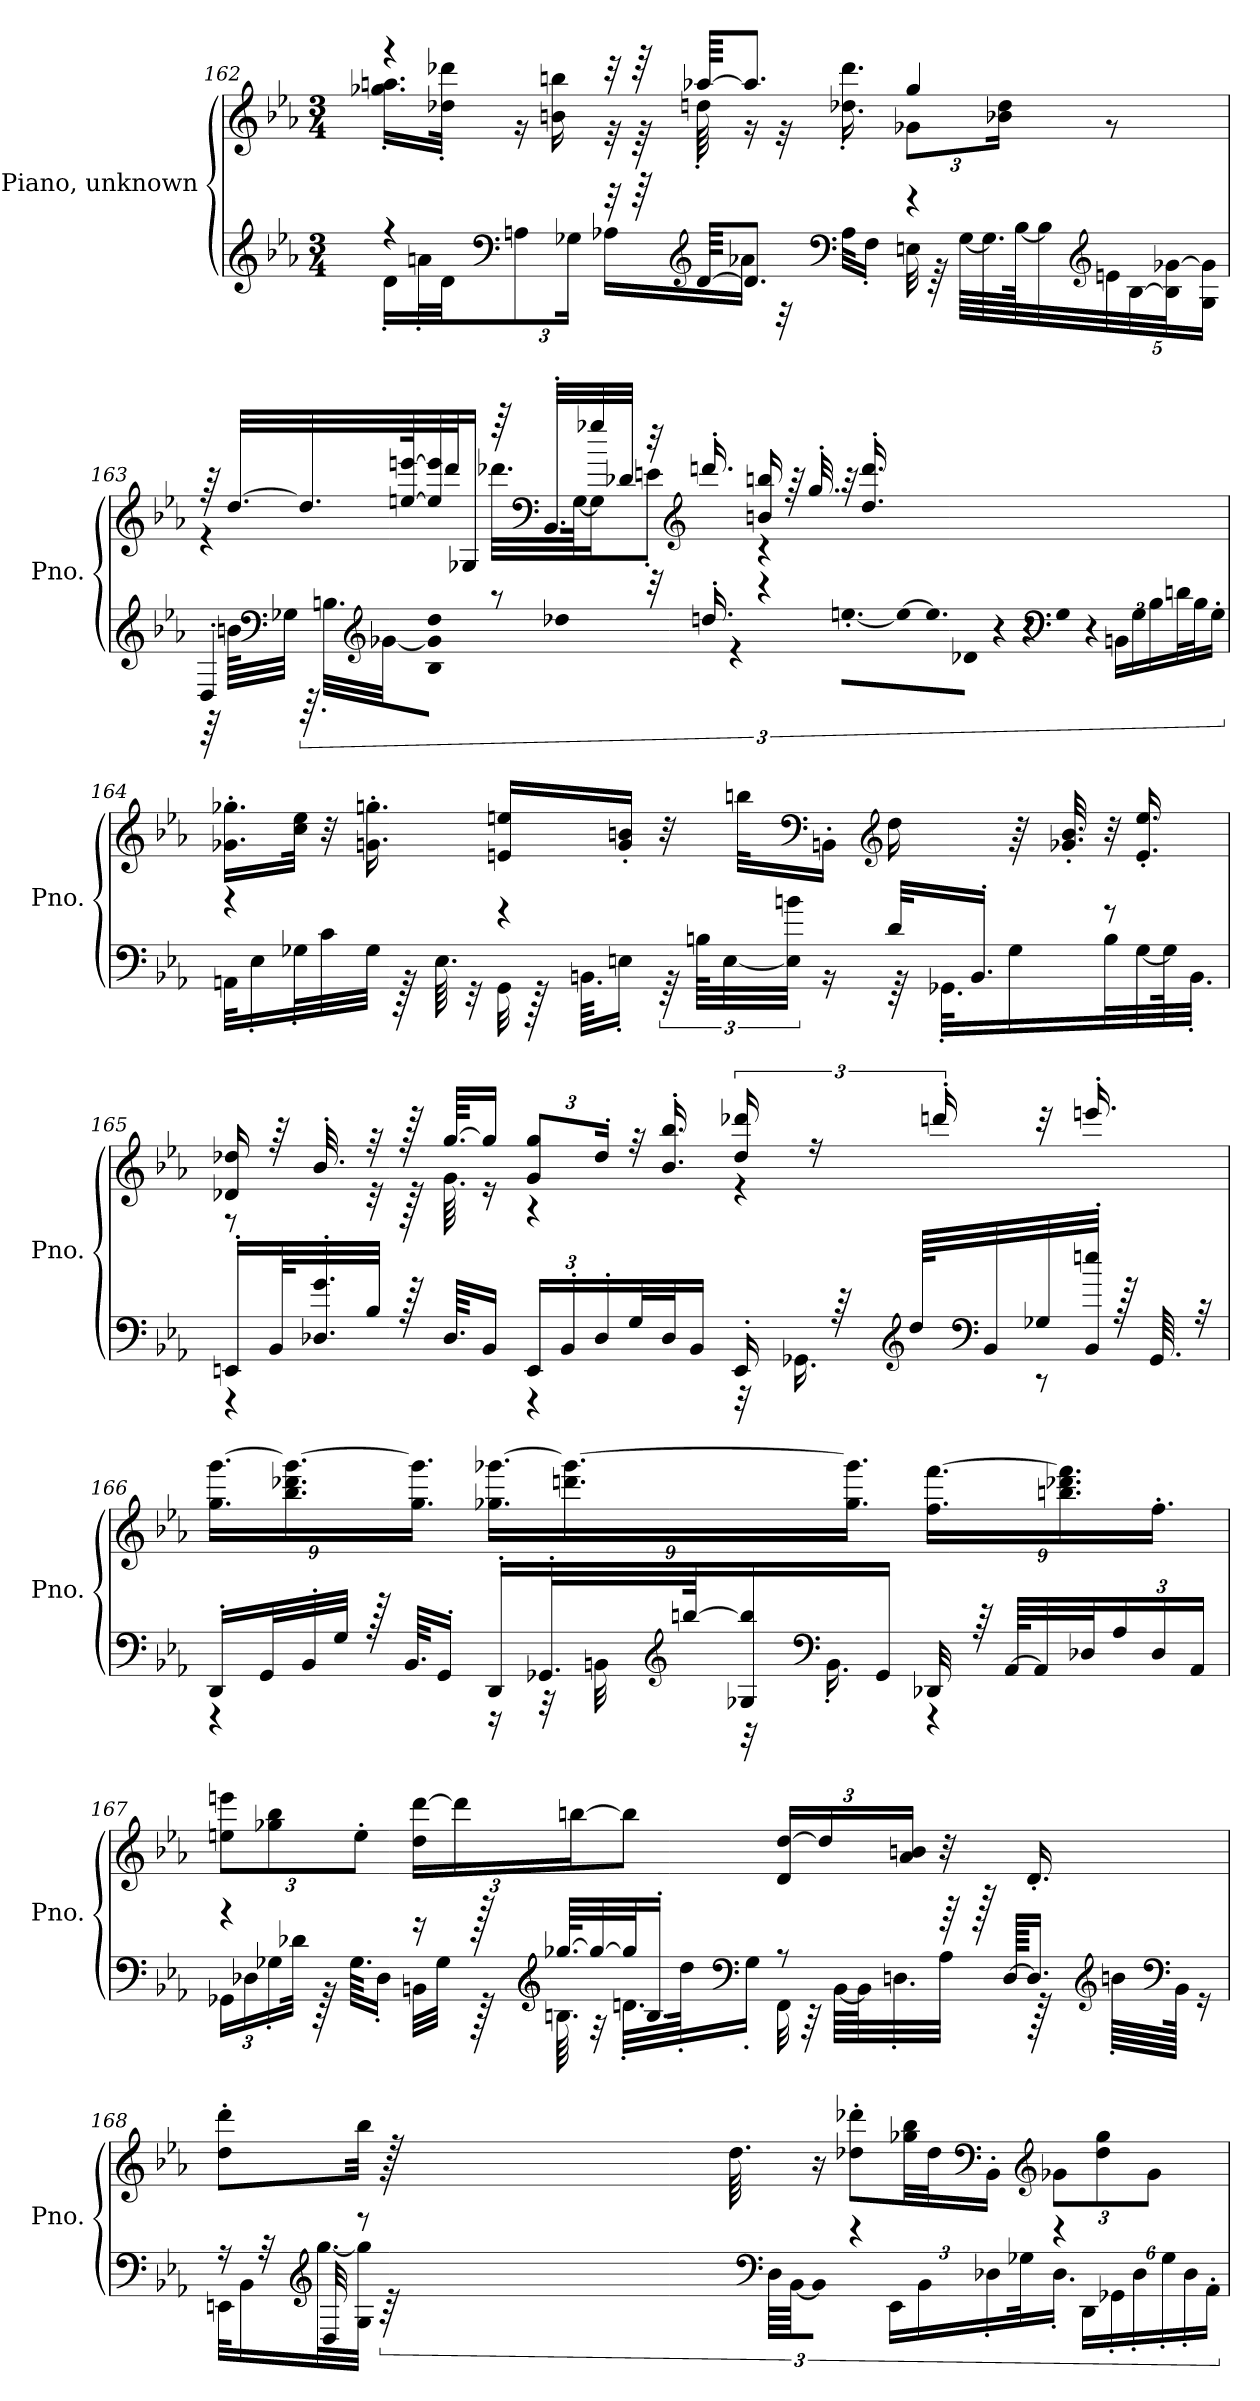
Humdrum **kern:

**kern	**kern
*part1	*part1
*staff2	*staff1
*I"Piano, unknown	*
*I'Pno.	*
!!LO:LB:g=z
*clefG2	*clefG2
*k[b-e-a-]	*k[b-e-a-]
*M3/4	*M3/4
=162	=162
*^	*^
4r	16d'\LL	4r	16.gg-X\' 16.aan\'LL
.	32an'\L	.	.
.	32d\JJ	.	32dd-X\' 32ddd-X\'JJk
*clefF4	*	*	*
*	*Xbrackettup	*	*
.	12An\	.	16r
.	.	.	16bn\ 16bbn\
.	24G-X\Jk	.	.
32r	16A-X\LL	32r	32r
64r	.	64r	64r
*clefG2	*	*	*
[64d/KKKL	.	[64aa-X/KKKL	64ddn'\
8.d/J]	16a-X\JJ	8.aa-/J]	16r
.	32r	.	32r
*clefF4	*	*	*
.	32A-\KLL	.	16.dd-X\' 16.ddd-\'
.	16F'\JJ	.	.
*	*	*	*Xbrackettup
4r	32En\	4gg-/	12g-X\L
.	64r	.	.
.	[64G-\LLLL	.	.
.	64.G-\]	.	.
.	.	.	24b-X\ 24dd-\Jk
.	[128B-\JK	.	.
.	32B-\]	.	.
*clefG2	*	*	*
.	40en\	.	8r
.	[40B-\	.	.
.	40B-\] [40g-X\J	.	.
.	20G-\ 20g-\]JJ	.	.
!!LO:LB:g=z	!!
=163	=163	=163	=163
4D'/	64r	64r	4r
.	64bn\KLLL	[32.dd/LLL	.
*clefF4	*	*	*
.	32G-X\JJJ	.	.
*	*brackettup	*	*
.	96r	32.dd/]	.
.	48.Bn'\LLL	.	.
*clefG2	*	*	*
.	[48g-X\JJ	.	.
.	.	[64een/ [64eeen/K	.
.	8B\ 8g-\] 8dd\J	32ee/] 32eee/]	.
.	.	32ddd/J	.
.	.	16G-X/JJ	.
8r	16dd-X\	64r	32.ddd-X\LLL
*	*	*clefF4	*
.	.	32.BB-'/LLL	.
.	.	.	[64G-\JK
.	128r	32gg-X/	16G-\J]
.	[64.een'\KLLL	.	.
.	32ee\_	32d-X/JJJ	.
32r	32.ee\]	32r	8en'\J
*	*	*clefG2	*
16.ddn'/	.	16.dddn'/	.
.	64d-X\JJJk	.	.
.	64r	.	.
.	128r	.	.
*clefF4	*	*	*
.	128G-\	.	.
.	32r	.	.
*	*Xbrackettup	*	*
4r	24BBn\LL	16bn/ 16bbn/	4r
.	24G-\	.	.
.	.	64r	.
.	.	32.gg-'/	.
.	24B\	.	.
.	32dn\L	32r	.
.	32B\J	16.dd/' 16.ddd/'	.
.	16G-'\JJ	.	.
*	*	*v	*v
!!LO:PB:g=z
=164	=164	=164
4r	32AAn\KLL	16.g-X\' 16.gg-X\'LL
.	16E-'\	.
.	32G-X'\L	32cc\ 32ee-\JJk
.	32c\	32r
.	32G-\JJJ	16.gn\' 16.ggn\'
.	128r	.
.	64.E-\	.
.	32r	.
4r	32GG\	16en/ 16een/LL
.	128r	.
.	64.BBn\KKLL	.
.	16En'\JJ	16g/' 16bn/'JJ
*	*brackettup	*
.	96r	32r
.	96Bn\KLLL	.
.	[48E\	.
.	.	32bbn\KLL
.	48E\] 48bn\JJJ	.
*	*	*clefF4
.	16r	16BBn'\JJ
*	*	*clefG2
32d/KLL	64r	16dd\
.	32.GG-X'\KLL	.
16.BB'/JJ	.	.
.	16G-\	64r
.	.	32.g-X/' 32.b/'
8r	32B\L	32r
.	[32G-\	16.e/' 16.ee/'
.	64G-\K]	.
.	32.BB'\JJJ	.
!!LO:LB:g=z
=165	=165	=165
*	*	*^
16EEn'/LL	4r	16d-X/ 16dd-X/	8r
64BB-/KL	.	64r	.
32.D-X/' 32.g/'	.	32.b-'/	.
32B-/JJJ	.	32r	32r
128r	.	128r	128r
64.D-/KKLL	.	[64.gg/KKLL	64.g\
16BB-/JJ	.	16gg/JJ]	16r
*Xbrackettup	*	*	*
24EE/LL	4r	12g/ 12gg/L	4r
24BB-'/	.	.	.
24D-'/	.	24dd-'/Jk	.
32G/L	.	32r	.
32D-/J	.	16.b-/' 16.bb-/'	.
16BB-/JJ	.	.	.
*	*	*brackettup	*
16EE'/	32r	24dd-/ 24ddd-X/	4r
.	16.GG-X\	.	.
.	.	24r	.
64r	.	.	.
*clefG2	*	*	*
64dd/KLLL	.	.	.
.	.	24dddn'/	.
*clefF4	*	*	*
32BB-/	.	.	.
32G-X/	8r	32r	.
32BB-/' 32een/'JJJ	.	16.eeen'/	.
128r	.	.	.
64.GG-/	.	.	.
32r	.	.	.
*	*	*v	*v
!!LO:LB:g=z
=166	=166	=166
*	*	*Xbrackettup
16DD'/LL	4r	18.gg\ [18.ggg\LL
32GG/L	.	.
.	.	18.bb-\ 18.ddd-X\ 18.ggg\_
32BB-'/	.	.
32G/JJJ	.	.
128r	.	.
64.BB-/KKLL	.	.
.	.	18.gg\ 18.ggg\]JJ
16GG'/JJ	.	.
16DD'/LL	16r	18.gg-X\ [18.ggg-X\LL
32.GG-X'/L	32r	.
.	.	18.dddn\ 18.ggg-\_
.	32BBn\	.
*clefG2	*	*
[64bbn/JK	.	.
16G-X/ 16bb/]	32r	.
*clefF4	*	*
.	16.BB'\	.
.	.	18.gg-\ 18.ggg-\]JJ
16GG-/JJ	.	.
32DD-X/	4r	18.ff\ [18.fff\LL
64r	.	.
[64AA-/KLLL	.	.
32AA-/]	.	.
.	.	18.bbn\ 18.ddd-X\ 18.fff\]
32D-X/J	.	.
24A-/	.	.
24D-/	.	18.ff'\JJ
24AA-/JJ	.	.
!!LO:LB:g=z
=167	=167	=167
4r	24GG-X\LL	12een\ 12eeen\L
.	24D-X\	.
.	24G-X'\	12gg-X\ 12bb-\
.	32d-X\JJk	.
.	128r	.
.	64.G-\KKLL	.
.	.	12ee'\J
.	16D-'\JJ	.
16r	32BBn\LLL	24dd\ [24ddd\LL
.	32G-\JJJ	.
.	.	24ddd\]
128r	128r	.
*clefG2	*	*
[64.gg-X/KLLL	64.Bn\	.
.	.	[24bbn\J
32gg-/_	32r	.
32gg-/J]	32.dn'\LLL	8bb\J]
16.B'/JJ	.	.
.	64dd'\JK	.
*clefF4	*	*
.	16G-'\JJ	.
8r	32FF\	24d/ [24dd/LL
.	64r	.
.	.	24dd/]
.	[64BB\LLLL	.
.	64BB\J]	.
.	32.Dn'\	.
.	.	24a-/ 24bn/JJ
64r	32A-\JJJ	32r
128r	.	.
[128D/KKKLL	.	.
16.D/JJ]	128r	16.d'/
*clefG2	*	*
.	64bn'\LLLL	.
*clefF4	*	*
.	128BB\JJJJk	.
.	16r	.
!!LO:LB:g=z
=168	=168	=168
16r	32EEn\KLL	8dd\' 8ddd\'L
.	16BB-\	.
32r	.	.
*clefG2	*	*
32D'/	[32gg\L	.
8r	32G\ 32gg\]JJJ	32bb-\Jkk
*	*brackettup	*
.	96r	128r
.	.	64.dd\
*clefF4	*	*
.	96D\LLLL	.
.	[96BB-\JJ	.
.	16BB-\JJ]	16r
*	*Xbrackettup	*
4r	24EE\LL	8dd-X\' 8ddd-X\'L
.	24BB-\	.
.	24D-X'\	.
.	32G-X\K	32gg-X\ 32bb-\LL
.	16.D-'\JJ	32dd-\J
*	*	*clefF4
.	.	16BB-'\JJ
*	*	*clefG2
4r	24DD\LL	12g-X\L
.	24GG-X'\	.
.	24D-'\	12dd-\ 12gg-\
.	24G-'\	.
.	24D-'\	12g-\J
.	24AA-'\JJ	.
*v	*v	*
=	=
*-	*-
